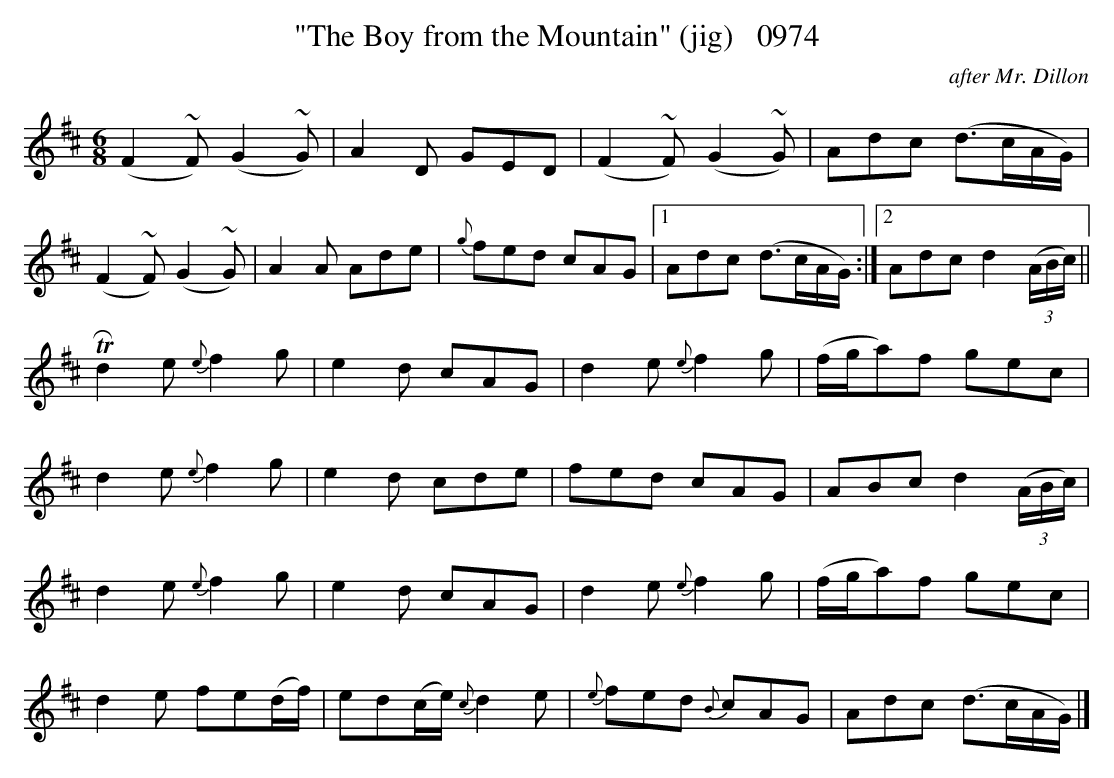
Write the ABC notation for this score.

X:1
T:"The Boy from the Mountain" (jig)   0974
C:after Mr. Dillon
BRENNAN July 2003 (HTTP://WWW.SOSYOURMOM.COM)
M:6/8
L:1/8
K:D
(F2~F) (G2~G)|A2D GED|(F2~F) (G2~G)|Adc (d3/2c/2A/2G/2)|
(F2~F) (G2~G)|A2A Ade|{g}fed cAG|[1Adc (d3/2c/2A/2G/2):|[2Adc d2 (3(A/2B/2c/2)||
TRd2e {e}f2g|e2d cAG|d2e {e}f2g|(f/2g/2a)f gec|
d2e {e}f2g|e2d cde|fed cAG|ABc d2 (3(A/2B/2c/2)|
d2e {e}f2g|e2d cAG|d2e {e}f2g|(f/2g/2a)f gec|
d2e fe(d/2f/2)|ed(c/2e/2) {c}d2e|{e}fed {B}cAG|Adc (d3/2c/2A/2G/2)|]
